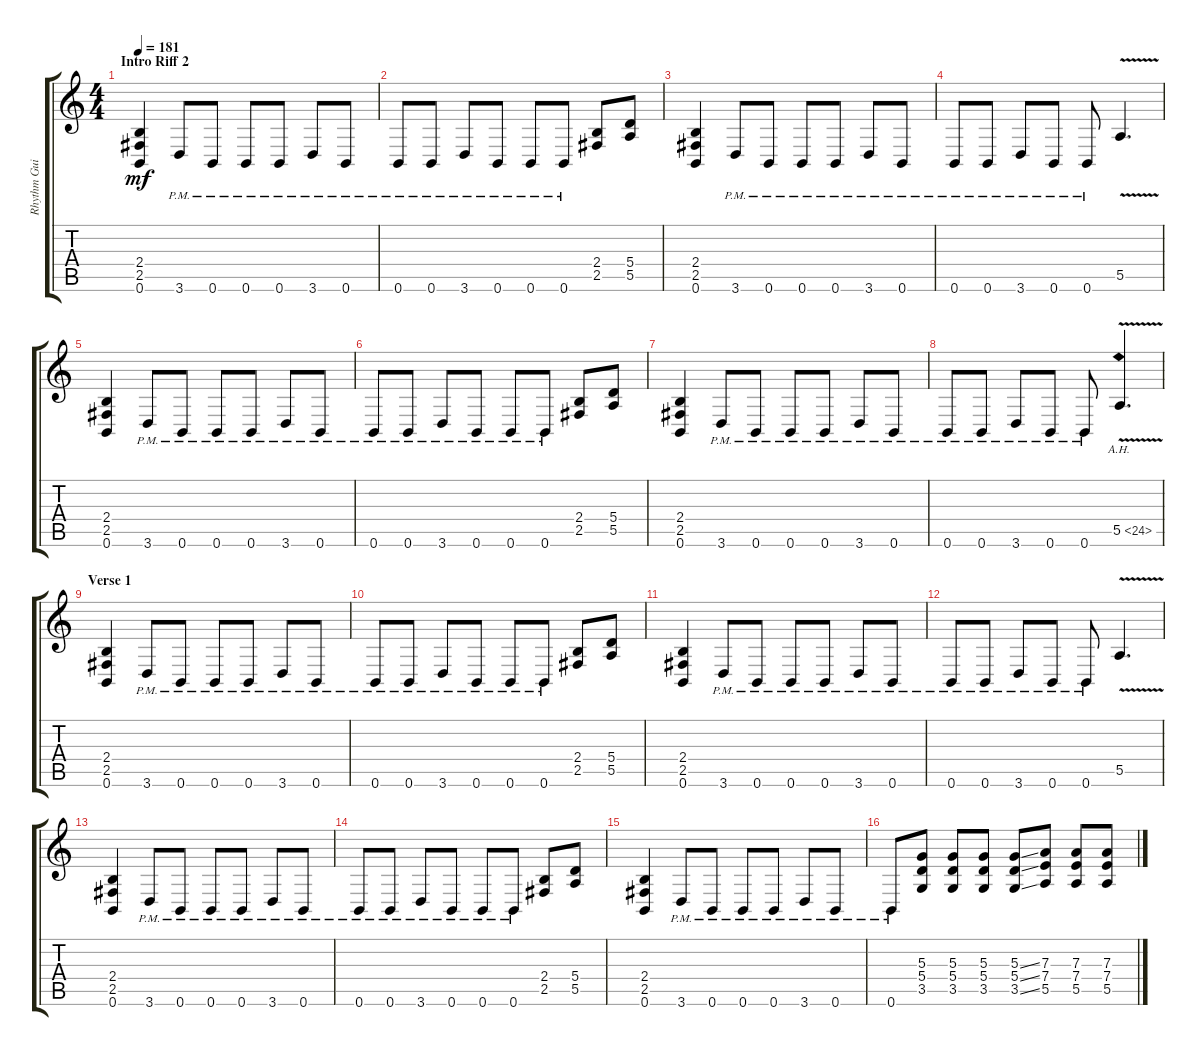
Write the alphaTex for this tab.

\track ("Rhythm Guitar" "Rhythm Gui") {instrument distortionguitar}
\staff {score tabs}
\tuning (B3 Gb3 D3 A2 E2 B1) {hide}
\ts (4 4)
\section ("" "Intro Riff 2")
\tempo 181
\clef g2
\ks c
(2.4 2.5 0.6).4{dy mf} 3.6{pm}.8 0.6{pm}.8 0.6{pm}.8 0.6{pm}.8 3.6{pm}.8 0.6{pm}.8 |
0.6{pm}.8 0.6{pm}.8 3.6{pm}.8 0.6{pm}.8 0.6{pm}.8 0.6{pm}.8 (2.4 2.5).8 (5.4 5.5).8 |
(2.4 2.5 0.6).4 3.6{pm}.8 0.6{pm}.8 0.6{pm}.8 0.6{pm}.8 3.6{pm}.8 0.6{pm}.8 |
0.6{pm}.8 0.6{pm}.8 3.6{pm}.8 0.6{pm}.8 0.6{pm}.8 5.5{v}.4{d} |
(2.4 2.5 0.6).4 3.6{pm}.8 0.6{pm}.8 0.6{pm}.8 0.6{pm}.8 3.6{pm}.8 0.6{pm}.8 |
0.6{pm}.8 0.6{pm}.8 3.6{pm}.8 0.6{pm}.8 0.6{pm}.8 0.6{pm}.8 (2.4 2.5).8 (5.4 5.5).8 |
(2.4 2.5 0.6).4 3.6{pm}.8 0.6{pm}.8 0.6{pm}.8 0.6{pm}.8 3.6{pm}.8 0.6{pm}.8 |
0.6{pm}.8 0.6{pm}.8 3.6{pm}.8 0.6{pm}.8 0.6{pm}.8 5.5{ah 19 v}.4{d} |
\section ("" "Verse 1")
(2.4 2.5 0.6).4 3.6{pm}.8 0.6{pm}.8 0.6{pm}.8 0.6{pm}.8 3.6{pm}.8 0.6{pm}.8 |
0.6{pm}.8 0.6{pm}.8 3.6{pm}.8 0.6{pm}.8 0.6{pm}.8 0.6{pm}.8 (2.4 2.5).8 (5.4 5.5).8 |
(2.4 2.5 0.6).4 3.6{pm}.8 0.6{pm}.8 0.6{pm}.8 0.6{pm}.8 3.6{pm}.8 0.6{pm}.8 |
0.6{pm}.8 0.6{pm}.8 3.6{pm}.8 0.6{pm}.8 0.6{pm}.8 5.5{v}.4{d} |
(2.4 2.5 0.6).4 3.6{pm}.8 0.6{pm}.8 0.6{pm}.8 0.6{pm}.8 3.6{pm}.8 0.6{pm}.8 |
0.6{pm}.8 0.6{pm}.8 3.6{pm}.8 0.6{pm}.8 0.6{pm}.8 0.6{pm}.8 (2.4 2.5).8 (5.4 5.5).8 |
(2.4 2.5 0.6).4 3.6{pm}.8 0.6{pm}.8 0.6{pm}.8 0.6{pm}.8 3.6{pm}.8 0.6{pm}.8 |
0.6{pm}.8 (5.3 5.4 3.5).8 (5.3 5.4 3.5).8 (5.3 5.4 3.5).8 (5.3{ss} 5.4{ss} 3.5{ss}).8 (7.3 7.4 5.5).8 (7.3 7.4 5.5).8 (7.3 7.4 5.5).8
